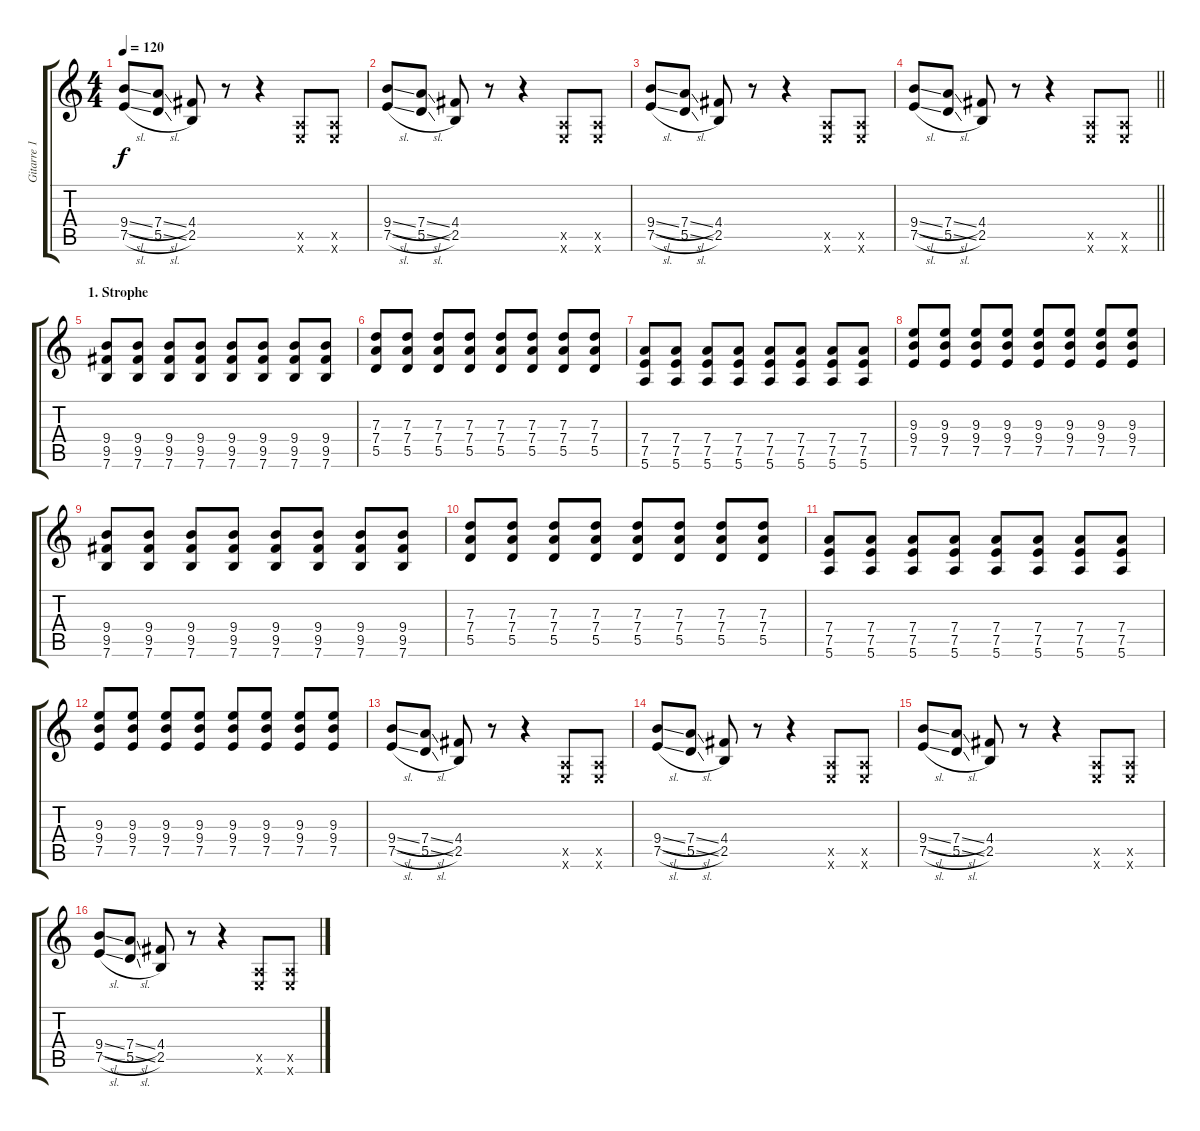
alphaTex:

\track ("Gitarre 1" "Gitarre 1") {instrument overdrivenguitar}
\staff {score tabs}
\tuning (E4 B3 G3 D3 A2 E2) {hide}
\ts (4 4)
\tempo 120
\clef g2
\ks c
(9.4{sl} 7.5{sl}).8{dy f} (7.4{sl} 5.5{sl}).8 (4.4 2.5).8 r.8 r.4 (0.5{x} 0.6{x}).8 (0.5{x} 0.6{x}).8 |
(9.4{sl} 7.5{sl}).8 (7.4{sl} 5.5{sl}).8 (4.4 2.5).8 r.8 r.4 (0.5{x} 0.6{x}).8 (0.5{x} 0.6{x}).8 |
(9.4{sl} 7.5{sl}).8 (7.4{sl} 5.5{sl}).8 (4.4 2.5).8 r.8 r.4 (0.5{x} 0.6{x}).8 (0.5{x} 0.6{x}).8 |
\barLineRight lightlight
(9.4{sl} 7.5{sl}).8 (7.4{sl} 5.5{sl}).8 (4.4 2.5).8 r.8 r.4 (0.5{x} 0.6{x}).8 (0.5{x} 0.6{x}).8 |
\section ("" "1. Strophe")
(9.4 9.5 7.6).8 (9.4 9.5 7.6).8 (9.4 9.5 7.6).8 (9.4 9.5 7.6).8 (9.4 9.5 7.6).8 (9.4 9.5 7.6).8 (9.4 9.5 7.6).8 (9.4 9.5 7.6).8 |
(7.3 7.4 5.5).8 (7.3 7.4 5.5).8 (7.3 7.4 5.5).8 (7.3 7.4 5.5).8 (7.3 7.4 5.5).8 (7.3 7.4 5.5).8 (7.3 7.4 5.5).8 (7.3 7.4 5.5).8 |
(7.4 7.5 5.6).8 (7.4 7.5 5.6).8 (7.4 7.5 5.6).8 (7.4 7.5 5.6).8 (7.4 7.5 5.6).8 (7.4 7.5 5.6).8 (7.4 7.5 5.6).8 (7.4 7.5 5.6).8 |
(9.3 9.4 7.5).8 (9.3 9.4 7.5).8 (9.3 9.4 7.5).8 (9.3 9.4 7.5).8 (9.3 9.4 7.5).8 (9.3 9.4 7.5).8 (9.3 9.4 7.5).8 (9.3 9.4 7.5).8 |
(9.4 9.5 7.6).8 (9.4 9.5 7.6).8 (9.4 9.5 7.6).8 (9.4 9.5 7.6).8 (9.4 9.5 7.6).8 (9.4 9.5 7.6).8 (9.4 9.5 7.6).8 (9.4 9.5 7.6).8 |
(7.3 7.4 5.5).8 (7.3 7.4 5.5).8 (7.3 7.4 5.5).8 (7.3 7.4 5.5).8 (7.3 7.4 5.5).8 (7.3 7.4 5.5).8 (7.3 7.4 5.5).8 (7.3 7.4 5.5).8 |
(7.4 7.5 5.6).8 (7.4 7.5 5.6).8 (7.4 7.5 5.6).8 (7.4 7.5 5.6).8 (7.4 7.5 5.6).8 (7.4 7.5 5.6).8 (7.4 7.5 5.6).8 (7.4 7.5 5.6).8 |
(9.3 9.4 7.5).8 (9.3 9.4 7.5).8 (9.3 9.4 7.5).8 (9.3 9.4 7.5).8 (9.3 9.4 7.5).8 (9.3 9.4 7.5).8 (9.3 9.4 7.5).8 (9.3 9.4 7.5).8 |
(9.4{sl} 7.5{sl}).8 (7.4{sl} 5.5{sl}).8 (4.4 2.5).8 r.8 r.4 (0.5{x} 0.6{x}).8 (0.5{x} 0.6{x}).8 |
(9.4{sl} 7.5{sl}).8 (7.4{sl} 5.5{sl}).8 (4.4 2.5).8 r.8 r.4 (0.5{x} 0.6{x}).8 (0.5{x} 0.6{x}).8 |
(9.4{sl} 7.5{sl}).8 (7.4{sl} 5.5{sl}).8 (4.4 2.5).8 r.8 r.4 (0.5{x} 0.6{x}).8 (0.5{x} 0.6{x}).8 |
(9.4{sl} 7.5{sl}).8 (7.4{sl} 5.5{sl}).8 (4.4 2.5).8 r.8 r.4 (0.5{x} 0.6{x}).8 (0.5{x} 0.6{x}).8
